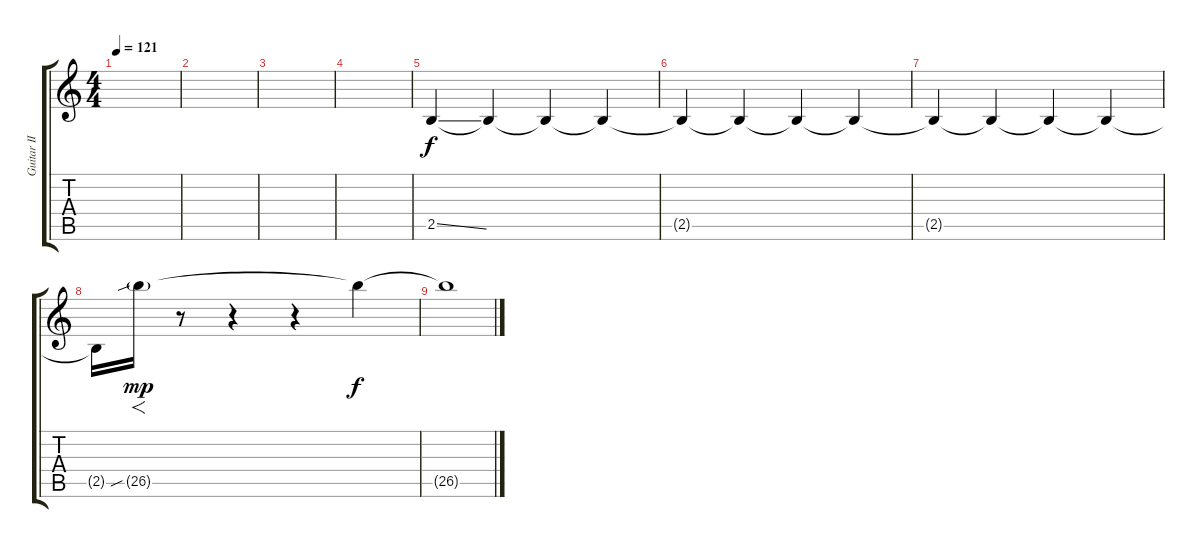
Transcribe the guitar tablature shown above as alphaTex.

\track ("Guitar II" "Guitar II") {instrument overdrivenguitar}
\staff {score tabs}
\tuning (E4 B3 G3 D3 A2 E2) {hide}
\ts (4 4)
\tempo 121
\clef g2
\ks c
|
|
|
|
2.5{ss}.4 2.5{t}.4 2.5{t}.4 2.5{t}.4 |
2.5{t}.4 2.5{t}.4 2.5{t}.4 2.5{t}.4 |
2.5{t}.4 2.5{t}.4 2.5{t}.4 2.5{t}.4 |
2.5{t}.16 26.5{sib g}.16{f dy mp volume 0} r.8 r.4 r.4 26.5{t}.4{dy f} |
26.5{t}.1
